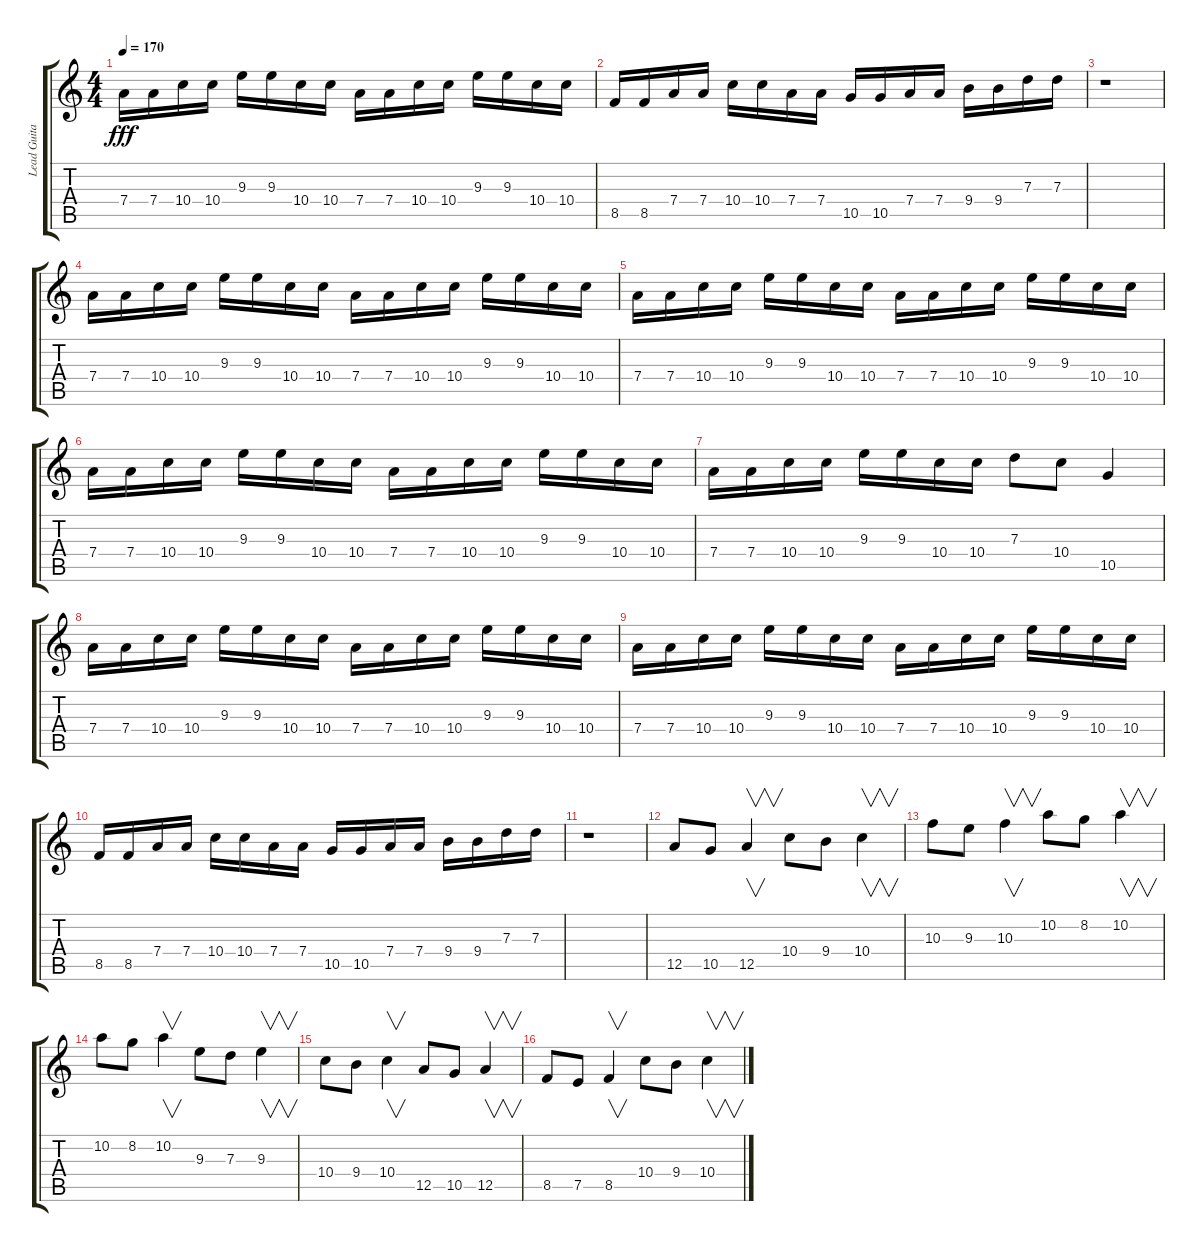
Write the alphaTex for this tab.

\track ("Lead Guitar I" "Lead Guita") {instrument overdrivenguitar}
\staff {score tabs}
\tuning (E4 B3 G3 D3 A2 E2) {hide}
\ts (4 4)
\tempo 170
\clef g2
\ks c
7.4.16{dy fff} 7.4.16 10.4.16 10.4.16 9.3.16 9.3.16 10.4.16 10.4.16 7.4.16 7.4.16 10.4.16 10.4.16 9.3.16 9.3.16 10.4.16 10.4.16 |
8.5.16 8.5.16 7.4.16 7.4.16 10.4.16 10.4.16 7.4.16 7.4.16 10.5.16 10.5.16 7.4.16 7.4.16 9.4.16 9.4.16 7.3.16 7.3.16 |
r.1 |
7.4.16 7.4.16 10.4.16 10.4.16 9.3.16 9.3.16 10.4.16 10.4.16 7.4.16 7.4.16 10.4.16 10.4.16 9.3.16 9.3.16 10.4.16 10.4.16 |
7.4.16 7.4.16 10.4.16 10.4.16 9.3.16 9.3.16 10.4.16 10.4.16 7.4.16 7.4.16 10.4.16 10.4.16 9.3.16 9.3.16 10.4.16 10.4.16 |
7.4.16 7.4.16 10.4.16 10.4.16 9.3.16 9.3.16 10.4.16 10.4.16 7.4.16 7.4.16 10.4.16 10.4.16 9.3.16 9.3.16 10.4.16 10.4.16 |
7.4.16 7.4.16 10.4.16 10.4.16 9.3.16 9.3.16 10.4.16 10.4.16 7.3.8 10.4.8 10.5.4 |
7.4.16 7.4.16 10.4.16 10.4.16 9.3.16 9.3.16 10.4.16 10.4.16 7.4.16 7.4.16 10.4.16 10.4.16 9.3.16 9.3.16 10.4.16 10.4.16 |
7.4.16 7.4.16 10.4.16 10.4.16 9.3.16 9.3.16 10.4.16 10.4.16 7.4.16 7.4.16 10.4.16 10.4.16 9.3.16 9.3.16 10.4.16 10.4.16 |
8.5.16 8.5.16 7.4.16 7.4.16 10.4.16 10.4.16 7.4.16 7.4.16 10.5.16 10.5.16 7.4.16 7.4.16 9.4.16 9.4.16 7.3.16 7.3.16 |
r.1 |
12.5.8 10.5.8 12.5.4{v} 10.4.8 9.4.8 10.4.4{v} |
10.3.8 9.3.8 10.3.4{v} 10.2.8 8.2.8 10.2.4{v} |
10.2.8 8.2.8 10.2.4{v} 9.3.8 7.3.8 9.3.4{v} |
10.4.8 9.4.8 10.4.4{v} 12.5.8 10.5.8 12.5.4{v} |
8.5.8 7.5.8 8.5.4{v} 10.4.8 9.4.8 10.4.4{v}
